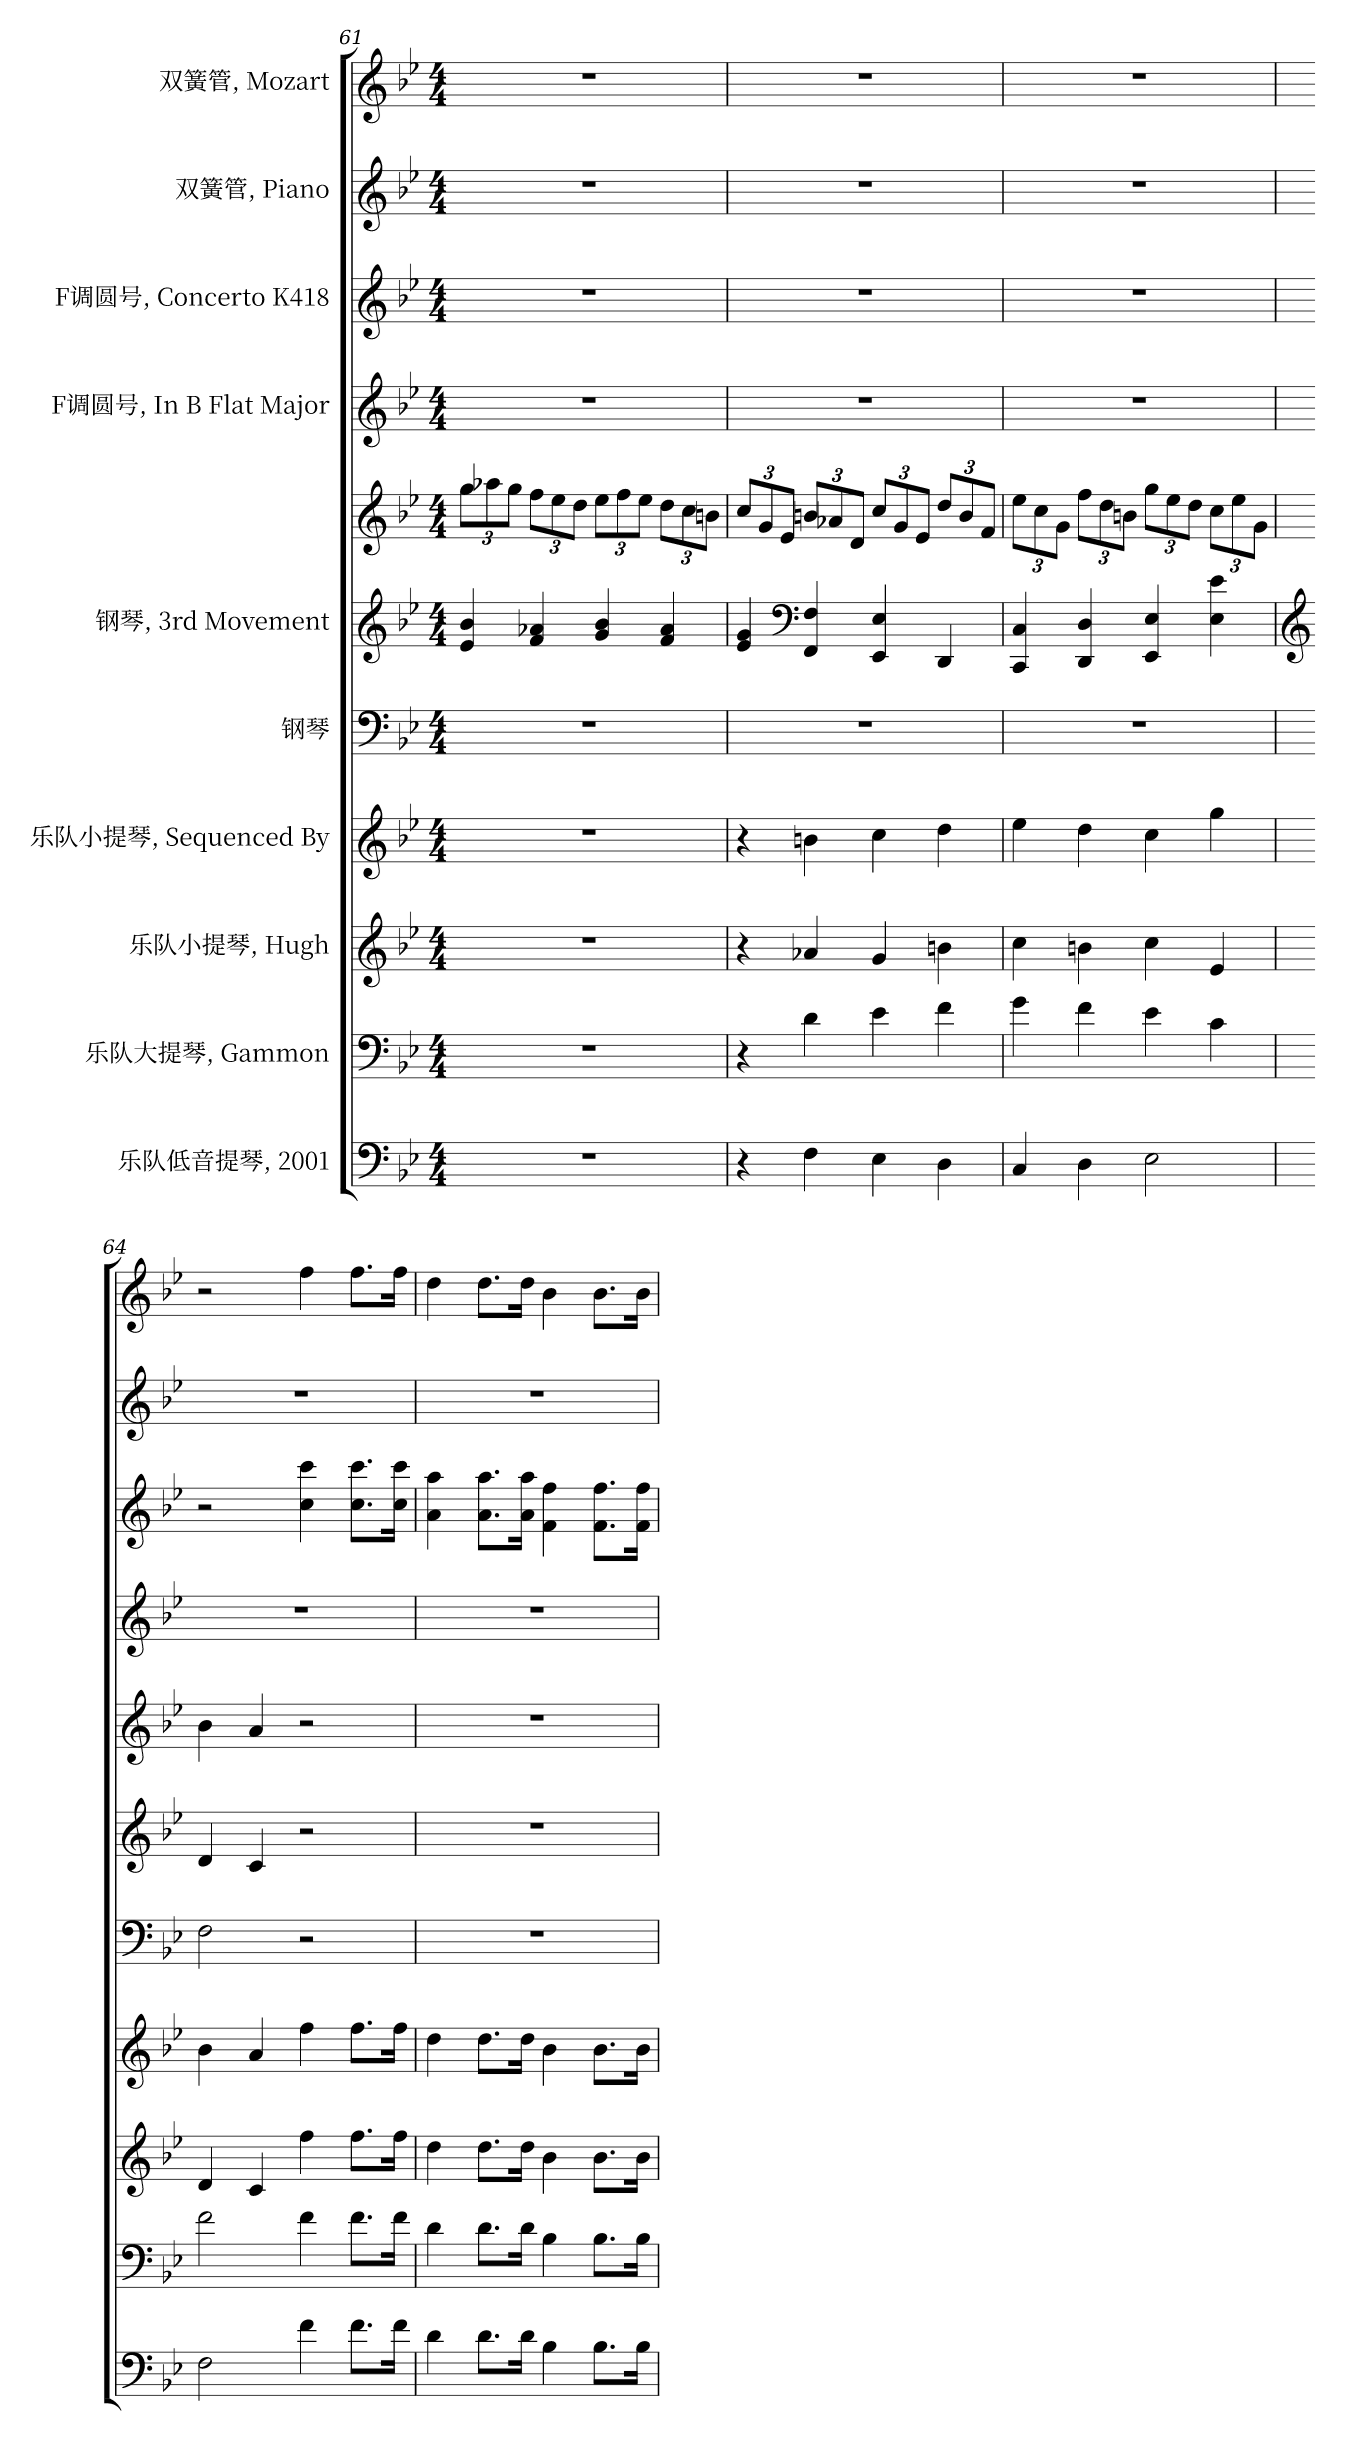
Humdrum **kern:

**kern	**kern	**kern	**kern	**kern	**kern	**kern	**kern	**kern	**kern	**kern
*part10	*part9	*part8	*part7	*part6	*part5	*part5	*part4	*part3	*part2	*part1
*staff11	*staff10	*staff9	*staff8	*staff7	*staff6	*staff5	*staff4	*staff3	*staff2	*staff1
*I"乐队低音提琴, 2001	*I"乐队大提琴, Gammon	*I"乐队小提琴,  Hugh	*I"乐队小提琴, Sequenced By	*I"钢琴	*I"钢琴, 3rd Movement	*	*I"F调圆号, In B Flat Major	*I"F调圆号, Concerto K418	*I"双簧管,  Piano	*I"双簧管,  Mozart
!!LO:PB:g=z
*clefF4	*clefF4	*clefG2	*clefG2	*clefF4	*clefG2	*clefG2	*clefG2	*clefG2	*clefG2	*clefG2
*ITrd7c12	*	*	*	*	*	*	*ITrd4c7	*ITrd4c7	*	*
*k[b-e-]	*k[b-e-]	*k[b-e-]	*k[b-e-]	*k[b-e-]	*k[b-e-]	*k[b-e-]	*k[b-e-a-]	*k[b-e-a-]	*k[b-e-]	*k[b-e-]
*M4/4	*M4/4	*M4/4	*M4/4	*M4/4	*M4/4	*M4/4	*M4/4	*M4/4	*M4/4	*M4/4
*	*	*	*	*	*	*Xbrackettup	*	*	*	*
=61	=61	=61	=61	=61	=61	=61	=61	=61	=61	=61
1r	1r	1r	1r	1r	4e-/ 4b-/	12gg\L	1r	1r	1r	1r
.	.	.	.	.	.	12aa-X\	.	.	.	.
.	.	.	.	.	.	12gg\J	.	.	.	.
.	.	.	.	.	4f/ 4a-X/	12ff\L	.	.	.	.
.	.	.	.	.	.	12ee-\	.	.	.	.
.	.	.	.	.	.	12dd\J	.	.	.	.
.	.	.	.	.	4g/ 4b-/	12ee-\L	.	.	.	.
.	.	.	.	.	.	12ff\	.	.	.	.
.	.	.	.	.	.	12ee-\J	.	.	.	.
.	.	.	.	.	4f/ 4a-/	12dd\L	.	.	.	.
.	.	.	.	.	.	12cc\	.	.	.	.
.	.	.	.	.	.	12bn\J	.	.	.	.
=62	=62	=62	=62	=62	=62	=62	=62	=62	=62	=62
4r	4r	4r	4r	1r	4e-/ 4g/	12cc/L	1r	1r	1r	1r
.	.	.	.	.	.	12g/	.	.	.	.
.	.	.	.	.	.	12e-/J	.	.	.	.
*	*	*	*	*	*clefF4	*	*	*	*	*
4FF\	4d\	4a-X/	4bn\	.	4FF/ 4F/	12bn/L	.	.	.	.
.	.	.	.	.	.	12a-X/	.	.	.	.
.	.	.	.	.	.	12d/J	.	.	.	.
4EE-\	4e-\	4g/	4cc\	.	4EE-/ 4E-/	12cc/L	.	.	.	.
.	.	.	.	.	.	12g/	.	.	.	.
.	.	.	.	.	.	12e-/J	.	.	.	.
4DD\	4f\	4bn\	4dd\	.	4DD/	12dd/L	.	.	.	.
.	.	.	.	.	.	12b/	.	.	.	.
.	.	.	.	.	.	12f/J	.	.	.	.
=63	=63	=63	=63	=63	=63	=63	=63	=63	=63	=63
4CC/	4g\	4cc\	4ee-\	1r	4CC/ 4C/	12ee-\L	1r	1r	1r	1r
.	.	.	.	.	.	12cc\	.	.	.	.
.	.	.	.	.	.	12g\J	.	.	.	.
4DD\	4f\	4bn\	4dd\	.	4DD/ 4D/	12ff\L	.	.	.	.
.	.	.	.	.	.	12dd\	.	.	.	.
.	.	.	.	.	.	12bn\J	.	.	.	.
2EE-\	4e-\	4cc\	4cc\	.	4EE-/ 4E-/	12gg\L	.	.	.	.
.	.	.	.	.	.	12ee-\	.	.	.	.
.	.	.	.	.	.	12dd\J	.	.	.	.
.	4c\	4e-/	4gg\	.	4E-\ 4e-\	12cc\L	.	.	.	.
.	.	.	.	.	.	12ee-\	.	.	.	.
.	.	.	.	.	.	12g\J	.	.	.	.
!!LO:PB:g=z
=64	=64	=64	=64	=64	=64	=64	=64	=64	=64	=64
*	*	*	*	*	*clefG2	*	*	*	*	*
2FF\	2f\	4d/	4b-\	2F\	4d/	4b-\	1r	2r	1r	2r
.	.	4c/	4a/	.	4c/	4a/	.	.	.	.
4F\	4f\	4ff\	4ff\	2r	2r	2r	.	4f\ 4ff\	.	4ff\
8.F\L	8.f\L	8.ff\L	8.ff\L	.	.	.	.	8.f\ 8.ff\L	.	8.ff\L
16F\Jk	16f\Jk	16ff\Jk	16ff\Jk	.	.	.	.	16f\ 16ff\Jk	.	16ff\Jk
=65	=65	=65	=65	=65	=65	=65	=65	=65	=65	=65
4D\	4d\	4dd\	4dd\	1r	1r	1r	1r	4d\ 4dd\	1r	4dd\
8.D\L	8.d\L	8.dd\L	8.dd\L	.	.	.	.	8.d\ 8.dd\L	.	8.dd\L
16D\Jk	16d\Jk	16dd\Jk	16dd\Jk	.	.	.	.	16d\ 16dd\Jk	.	16dd\Jk
4BB-\	4B-\	4b-\	4b-\	.	.	.	.	4B-\ 4b-\	.	4b-\
8.BB-\L	8.B-\L	8.b-\L	8.b-\L	.	.	.	.	8.B-\ 8.b-\L	.	8.b-\L
16BB-\Jk	16B-\Jk	16b-\Jk	16b-\Jk	.	.	.	.	16B-\ 16b-\Jk	.	16b-\Jk
=	=	=	=	=	=	=	=	=	=	=
*-	*-	*-	*-	*-	*-	*-	*-	*-	*-	*-
